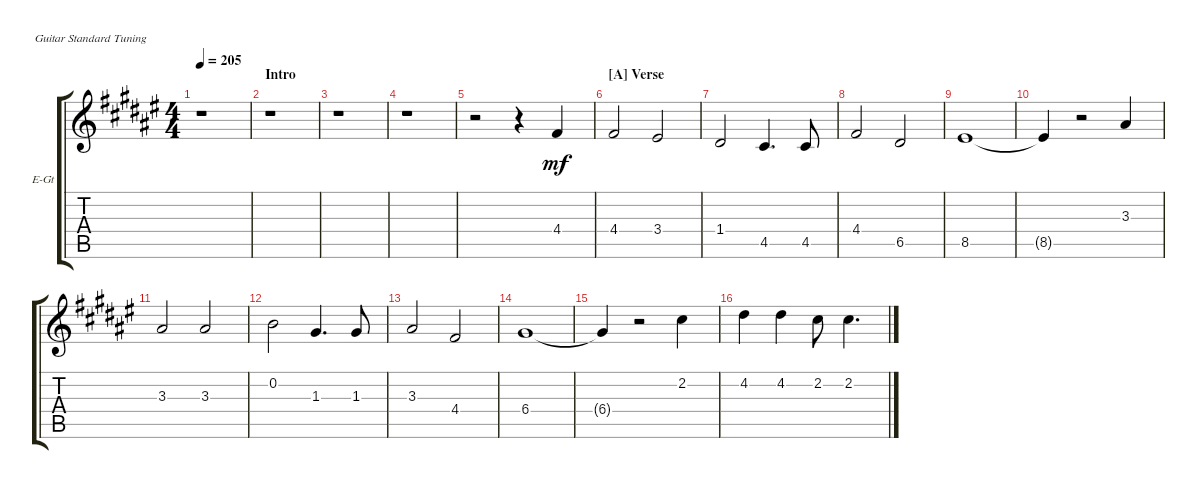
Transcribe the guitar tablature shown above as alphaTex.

\defaultSystemsLayout 4
\bracketExtendMode groupsimilarinstruments
\firstSystemTrackNameOrientation horizontal
\otherSystemsTrackNameOrientation horizontal
\track ("Paul's Voice" "E-Gt") {instrument electricguitarclean}
\staff {score tabs}
\tuning (E4 B3 G3 D3 A2 E2)
\ts (4 4)
\tempo 205
\clef g2
\scale
0.565836
\ks f#
r.1{dy mf instrument electricguitarclean} |
\section ("" "Intro")
\scale
0.217082 r.1 |
\scale
0.217082 r.1 |
\scale
0.333333 r.1 |
\scale
0.333333 r.2 r.4 4.4.4 |
\section ("A" "Verse")
\scale
0.333333 4.4.2 3.4.2 |
\scale
0.333333 1.4.2 4.5.4{d} 4.5.8 |
\scale
0.333333 4.4.2 6.5.2 |
\scale
0.333333 8.5.1 |
\scale
0.333333 8.5{t}.4 r.2 3.3.4 |
\scale
0.333333 3.3.2 3.3.2 |
\scale
0.333333 0.2.2 1.3.4{d} 1.3.8 |
\scale
0.333333 3.3.2 4.4.2 |
\scale
0.333333 6.4.1 |
\scale
0.333333 6.4{t}.4 r.2 2.2.4 |
\scale
0.333333 4.2.4 4.2.4 2.2.8 2.2.4{d}
